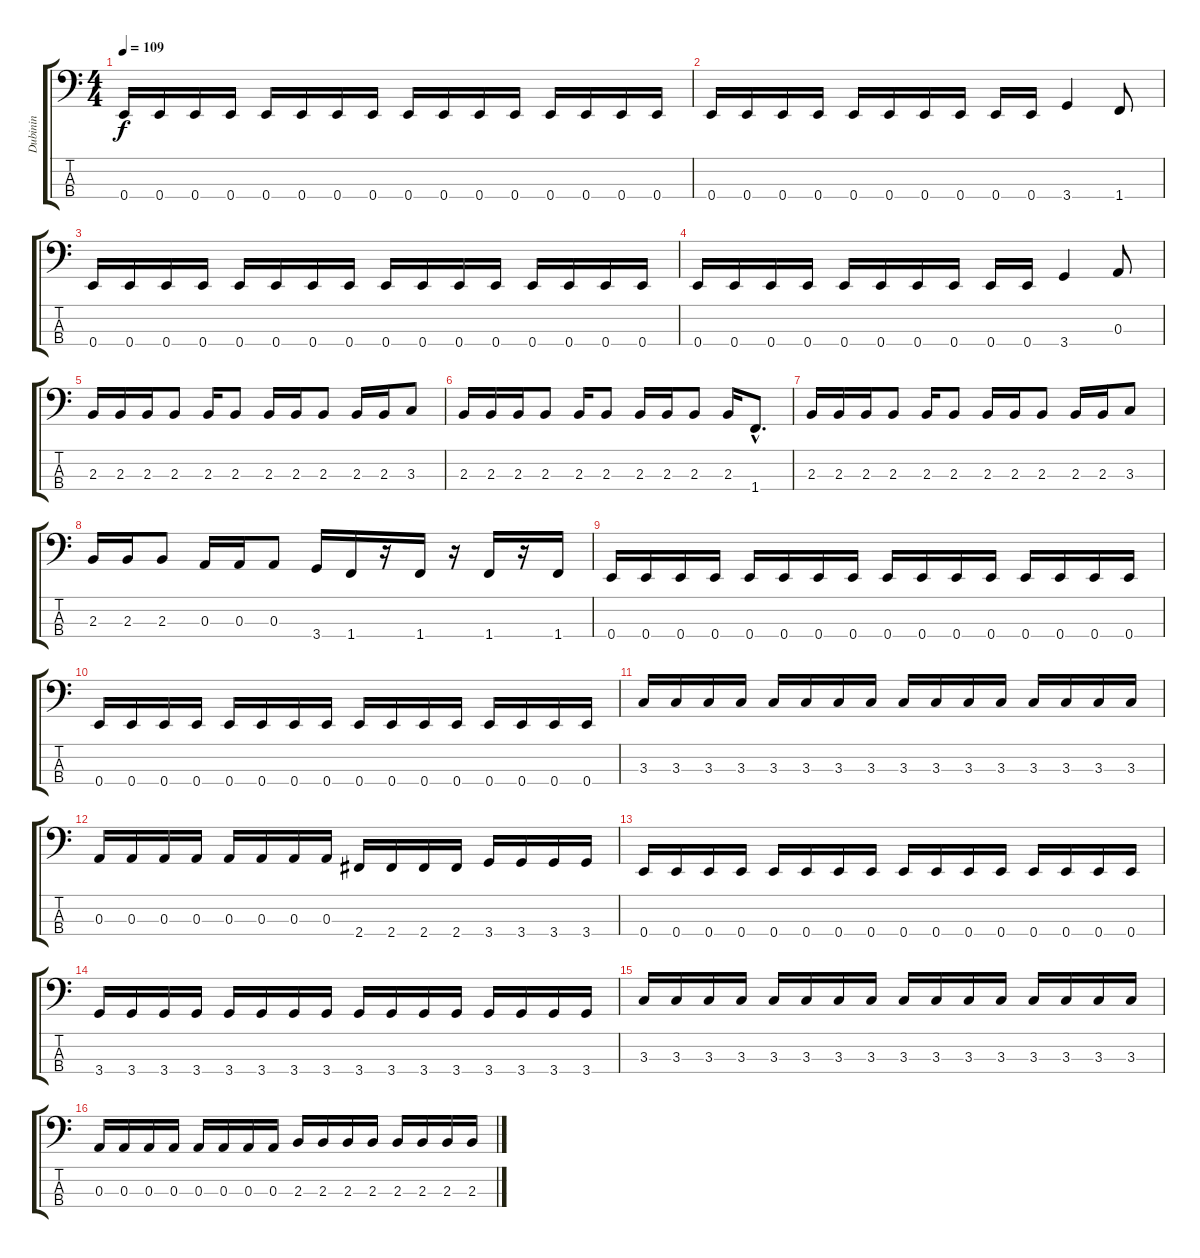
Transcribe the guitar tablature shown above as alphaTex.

\track ("Dubinin" "Dubinin") {instrument electricbassfinger}
\staff {score tabs}
\tuning (G2 D2 A1 E1) {hide}
\ts (4 4)
\tempo 109
\clef f4
\ks c
0.4.16{dy f} 0.4.16 0.4.16 0.4.16 0.4.16 0.4.16 0.4.16 0.4.16 0.4.16 0.4.16 0.4.16 0.4.16 0.4.16 0.4.16 0.4.16 0.4.16 |
0.4.16 0.4.16 0.4.16 0.4.16 0.4.16 0.4.16 0.4.16 0.4.16 0.4.16 0.4.16 3.4.4 1.4.8 |
0.4.16 0.4.16 0.4.16 0.4.16 0.4.16 0.4.16 0.4.16 0.4.16 0.4.16 0.4.16 0.4.16 0.4.16 0.4.16 0.4.16 0.4.16 0.4.16 |
0.4.16 0.4.16 0.4.16 0.4.16 0.4.16 0.4.16 0.4.16 0.4.16 0.4.16 0.4.16 3.4.4 0.3.8 |
2.3.16 2.3.16 2.3.16 2.3.8 2.3.16 2.3.8 2.3.16 2.3.16 2.3.8 2.3.16 2.3.16 3.3.8 |
2.3.16 2.3.16 2.3.16 2.3.8 2.3.16 2.3.8 2.3.16 2.3.16 2.3.8 2.3.16 1.4{hac}.8{d} |
2.3.16 2.3.16 2.3.16 2.3.8 2.3.16 2.3.8 2.3.16 2.3.16 2.3.8 2.3.16 2.3.16 3.3.8 |
2.3.16 2.3.16 2.3.8 0.3.16 0.3.16 0.3.8 3.4.16 1.4.16 r.16 1.4.16 r.16 1.4.16 r.16 1.4.16 |
0.4.16 0.4.16 0.4.16 0.4.16 0.4.16 0.4.16 0.4.16 0.4.16 0.4.16 0.4.16 0.4.16 0.4.16 0.4.16 0.4.16 0.4.16 0.4.16 |
0.4.16 0.4.16 0.4.16 0.4.16 0.4.16 0.4.16 0.4.16 0.4.16 0.4.16 0.4.16 0.4.16 0.4.16 0.4.16 0.4.16 0.4.16 0.4.16 |
3.3.16 3.3.16 3.3.16 3.3.16 3.3.16 3.3.16 3.3.16 3.3.16 3.3.16 3.3.16 3.3.16 3.3.16 3.3.16 3.3.16 3.3.16 3.3.16 |
0.3.16 0.3.16 0.3.16 0.3.16 0.3.16 0.3.16 0.3.16 0.3.16 2.4.16 2.4.16 2.4.16 2.4.16 3.4.16 3.4.16 3.4.16 3.4.16 |
0.4.16 0.4.16 0.4.16 0.4.16 0.4.16 0.4.16 0.4.16 0.4.16 0.4.16 0.4.16 0.4.16 0.4.16 0.4.16 0.4.16 0.4.16 0.4.16 |
3.4.16 3.4.16 3.4.16 3.4.16 3.4.16 3.4.16 3.4.16 3.4.16 3.4.16 3.4.16 3.4.16 3.4.16 3.4.16 3.4.16 3.4.16 3.4.16 |
3.3.16 3.3.16 3.3.16 3.3.16 3.3.16 3.3.16 3.3.16 3.3.16 3.3.16 3.3.16 3.3.16 3.3.16 3.3.16 3.3.16 3.3.16 3.3.16 |
0.3.16 0.3.16 0.3.16 0.3.16 0.3.16 0.3.16 0.3.16 0.3.16 2.3.16 2.3.16 2.3.16 2.3.16 2.3.16 2.3.16 2.3.16 2.3.16
